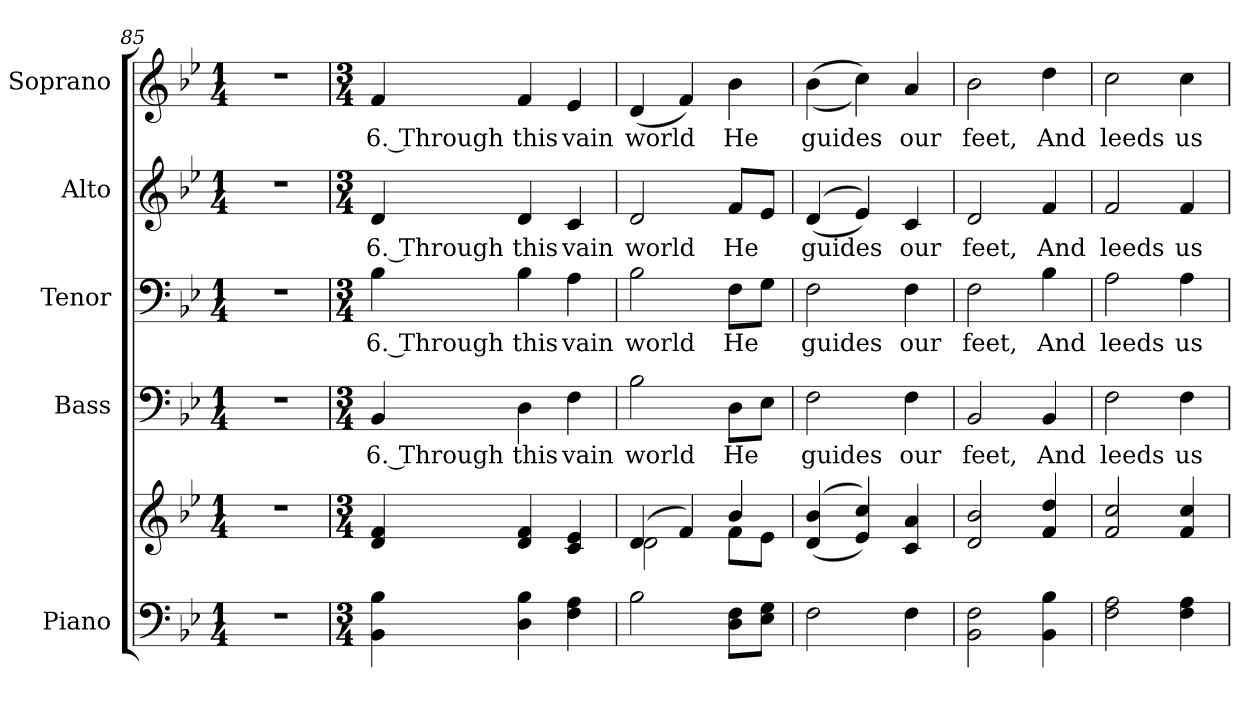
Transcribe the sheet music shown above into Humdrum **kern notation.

**kern	**kern	**kern	**text	**kern	**text	**kern	**text	**kern	**text
*part5	*part5	*part4	*part4	*part3	*part3	*part2	*part2	*part1	*part1
*staff6	*staff5	*staff4	*staff4	*staff3	*staff3	*staff2	*staff2	*staff1	*staff1
*I"Piano	*	*I"Bass	*	*I"Tenor	*	*I"Alto	*	*I"Soprano	*
*I'Pno.	*	*I'B.	*	*I'T.	*	*I'A.	*	*I'S.	*
!!LO:PB:g=z
*clefF4	*clefG2	*clefF4	*	*clefF4	*	*clefG2	*	*clefG2	*
*k[b-e-]	*k[b-e-]	*k[b-e-]	*	*k[b-e-]	*	*k[b-e-]	*	*k[b-e-]	*
*B-:	*B-:	*B-:	*	*B-:	*	*B-:	*	*B-:	*
*M1/4	*M1/4	*M1/4	*	*M1/4	*	*M1/4	*	*M1/4	*
=85	=85	=85	=85	=85	=85	=85	=85	=85	=85
!LO:N:vis=1	!LO:N:vis=1	!LO:N:vis=1	!	!LO:N:vis=1	!	!LO:N:vis=1	!	!LO:N:vis=1	!
4r	4r	4r	.	4r	.	4r	.	4r	.
=86	=86	=86	=86	=86	=86	=86	=86	=86	=86
*M3/4	*M3/4	*M3/4	*	*M3/4	*	*M3/4	*	*M3/4	*
!	!	!	!LO:LY:b:color=#000000	!	!	!	!	!	!
!	!	!	!	!	!LO:LY:b:color=#000000	!	!	!	!
!	!	!	!	!	!	!	!LO:LY:b:color=#000000	!	!
!	!	!	!	!	!	!	!	!	!LO:LY:b:color=#000000
4BB-i\ 4B-i	4di/ 4fi	4BB-i/	6. Through	4B-i\	6. Through	4di/	6. Through	4fi/	6. Through
!	!	!	!LO:LY:b:color=#000000	!	!	!	!	!	!
!	!	!	!	!	!LO:LY:b:color=#000000	!	!	!	!
!	!	!	!	!	!	!	!LO:LY:b:color=#000000	!	!
!	!	!	!	!	!	!	!	!	!LO:LY:b:color=#000000
4Di\ 4B-i	4di/ 4fi	4Di\	this	4B-i\	this	4di/	this	4fi/	this
!	!	!	!LO:LY:b:color=#000000	!	!	!	!	!	!
!	!	!	!	!	!LO:LY:b:color=#000000	!	!	!	!
!	!	!	!	!	!	!	!LO:LY:b:color=#000000	!	!
!	!	!	!	!	!	!	!	!	!LO:LY:b:color=#000000
4Fi\ 4Ai	4ci/ 4e-i	4Fi\	vain	4Ai\	vain	4ci/	vain	4e-i/	vain
=87	=87	=87	=87	=87	=87	=87	=87	=87	=87
*	*^	*	*	*	*	*	*	*	*
!	!	!	!	!LO:LY:b:color=#000000	!	!	!	!	!	!
!	!	!	!	!	!	!LO:LY:b:color=#000000	!	!	!	!
!	!	!	!	!	!	!	!	!LO:LY:b:color=#000000	!	!
!	!	!	!	!	!	!	!	!	!	!LO:LY:b:color=#000000
2B-i\	(4di/	2di\	2B-i\	world	2B-i\	world	2di/	world	(4di/	world
.	4fi/)	.	.	.	.	.	.	.	4fi/)	.
!	!	!	!	!LO:LY:b:color=#000000	!	!	!	!	!	!
!	!	!	!	!	!	!LO:LY:b:color=#000000	!	!	!	!
!	!	!	!	!	!	!	!	!LO:LY:b:color=#000000	!	!
!	!	!	!	!	!	!	!	!	!	!LO:LY:b:color=#000000
8Di\ 8FiL	4b-i/	8fi\L	8Di\L	He	8Fi\L	He	8fi/L	He	4b-i\	He
8E-i\ 8GiJ	.	8e-i\J	8E-i\J	.	8Gi\J	.	8e-i/J	.	.	.
*	*v	*v	*	*	*	*	*	*	*	*
!!LO:PB:g=z
=88	=88	=88	=88	=88	=88	=88	=88	=88	=88
*	*^	*	*	*	*	*	*	*	*
!	!	!	!	!LO:LY:b:color=#000000	!	!	!	!	!	!
*	*v	*v	*	*	*	*	*	*	*	*
*	*^	*	*	*	*	*	*	*	*
!	!	!	!	!	!	!LO:LY:b:color=#000000	!	!	!	!
*	*v	*v	*	*	*	*	*	*	*	*
*	*^	*	*	*	*	*	*	*	*
!	!	!	!	!	!	!	!	!LO:LY:b:color=#000000	!	!
*	*v	*v	*	*	*	*	*	*	*	*
*	*^	*	*	*	*	*	*	*	*
!	!	!	!	!	!	!	!	!	!	!LO:LY:b:color=#000000
*	*v	*v	*	*	*	*	*	*	*	*
2Fi\	((4di/ 4b-i	2Fi\	guides	2Fi\	guides	((4di/	guides	((4b-i\	guides
.	4e-i/ 4cci))	.	.	.	.	4e-i/))	.	4cci\))	.
!	!	!	!LO:LY:b:color=#000000	!	!	!	!	!	!
!	!	!	!	!	!LO:LY:b:color=#000000	!	!	!	!
!	!	!	!	!	!	!	!LO:LY:b:color=#000000	!	!
!	!	!	!	!	!	!	!	!	!LO:LY:b:color=#000000
4Fi\	4ci/ 4ai	4Fi\	our	4Fi\	our	4ci/	our	4ai/	our
=89	=89	=89	=89	=89	=89	=89	=89	=89	=89
!	!	!	!LO:LY:b:color=#000000	!	!	!	!	!	!
!	!	!	!	!	!LO:LY:b:color=#000000	!	!	!	!
!	!	!	!	!	!	!	!LO:LY:b:color=#000000	!	!
!	!	!	!	!	!	!	!	!	!LO:LY:b:color=#000000
2BB-i\ 2Fi	2di/ 2b-i	2BB-i/	feet,	2Fi\	feet,	2di/	feet,	2b-i\	feet,
!	!	!	!LO:LY:b:color=#000000	!	!	!	!	!	!
!	!	!	!	!	!LO:LY:b:color=#000000	!	!	!	!
!	!	!	!	!	!	!	!LO:LY:b:color=#000000	!	!
!	!	!	!	!	!	!	!	!	!LO:LY:b:color=#000000
4BB-i\ 4B-i	4fi/ 4ddi	4BB-i/	And	4B-i\	And	4fi/	And	4ddi\	And
=90	=90	=90	=90	=90	=90	=90	=90	=90	=90
!	!	!	!LO:LY:b:color=#000000	!	!	!	!	!	!
!	!	!	!	!	!LO:LY:b:color=#000000	!	!	!	!
!	!	!	!	!	!	!	!LO:LY:b:color=#000000	!	!
!	!	!	!	!	!	!	!	!	!LO:LY:b:color=#000000
2Fi\ 2Ai	2fi/ 2cci	2Fi\	leeds	2Ai\	leeds	2fi/	leeds	2cci\	leeds
!	!	!	!LO:LY:b:color=#000000	!	!	!	!	!	!
!	!	!	!	!	!LO:LY:b:color=#000000	!	!	!	!
!	!	!	!	!	!	!	!LO:LY:b:color=#000000	!	!
!	!	!	!	!	!	!	!	!	!LO:LY:b:color=#000000
4Fi\ 4Ai	4fi/ 4cci	4Fi\	us	4Ai\	us	4fi/	us	4cci\	us
=	=	=	=	=	=	=	=	=	=
*-	*-	*-	*-	*-	*-	*-	*-	*-	*-
